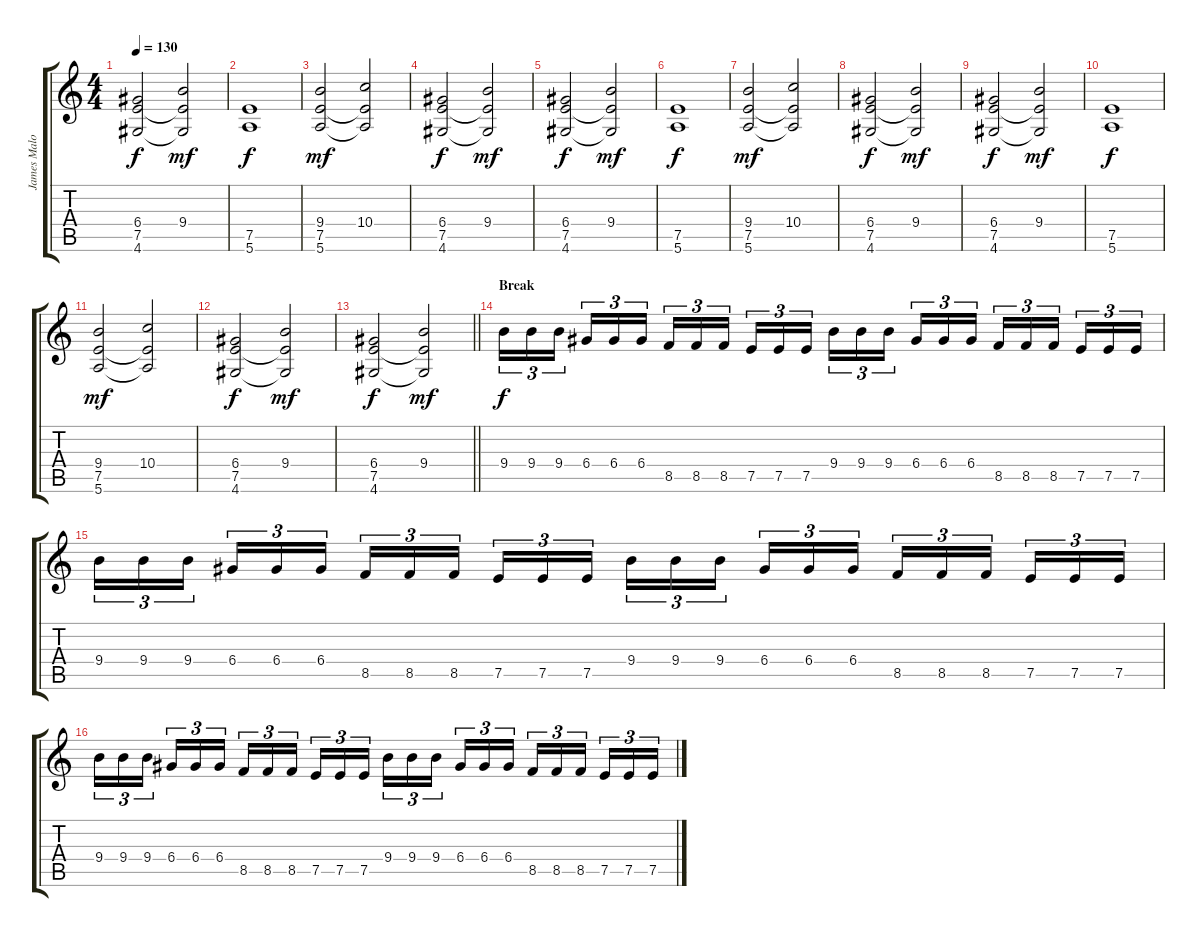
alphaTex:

\track ("James Malone Rhythm" "James Malo") {instrument distortionguitar}
\staff {score tabs}
\tuning (E4 B3 G3 D3 A2 E2) {hide}
\ts (4 4)
\tempo 130
\clef g2
\ks c
(6.4 7.5 4.6).2{dy f} (9.4 7.5{t} 4.6{t}).2{dy mf} |
(7.5 5.6).1{dy f} |
(9.4 7.5 5.6).2{dy mf} (10.4 7.5{t} 5.6{t}).2 |
(6.4 7.5 4.6).2{dy f} (9.4 7.5{t} 4.6{t}).2{dy mf} |
(6.4 7.5 4.6).2{dy f} (9.4 7.5{t} 4.6{t}).2{dy mf} |
(7.5 5.6).1{dy f} |
(9.4 7.5 5.6).2{dy mf} (10.4 7.5{t} 5.6{t}).2 |
(6.4 7.5 4.6).2{dy f} (9.4 7.5{t} 4.6{t}).2{dy mf} |
(6.4 7.5 4.6).2{dy f} (9.4 7.5{t} 4.6{t}).2{dy mf} |
(7.5 5.6).1{dy f} |
(9.4 7.5 5.6).2{dy mf} (10.4 7.5{t} 5.6{t}).2 |
(6.4 7.5 4.6).2{dy f} (9.4 7.5{t} 4.6{t}).2{dy mf} |
\barLineRight lightlight
(6.4 7.5 4.6).2{dy f} (9.4 7.5{t} 4.6{t}).2{dy mf} |
\section ("" "Break")
9.4.16{tu (3 2) dy f} 9.4.16{tu (3 2)} 9.4.16{tu (3 2) beam splitsecondary} 6.4.16{tu (3 2)} 6.4.16{tu (3 2)} 6.4.16{tu (3 2)} 8.5.16{tu (3 2)} 8.5.16{tu (3 2)} 8.5.16{tu (3 2) beam splitsecondary} 7.5.16{tu (3 2)} 7.5.16{tu (3 2)} 7.5.16{tu (3 2)} 9.4.16{tu (3 2)} 9.4.16{tu (3 2)} 9.4.16{tu (3 2) beam splitsecondary} 6.4.16{tu (3 2)} 6.4.16{tu (3 2)} 6.4.16{tu (3 2)} 8.5.16{tu (3 2)} 8.5.16{tu (3 2)} 8.5.16{tu (3 2) beam splitsecondary} 7.5.16{tu (3 2)} 7.5.16{tu (3 2)} 7.5.16{tu (3 2)} |
9.4.16{tu (3 2)} 9.4.16{tu (3 2)} 9.4.16{tu (3 2) beam splitsecondary} 6.4.16{tu (3 2)} 6.4.16{tu (3 2)} 6.4.16{tu (3 2)} 8.5.16{tu (3 2)} 8.5.16{tu (3 2)} 8.5.16{tu (3 2) beam splitsecondary} 7.5.16{tu (3 2)} 7.5.16{tu (3 2)} 7.5.16{tu (3 2)} 9.4.16{tu (3 2)} 9.4.16{tu (3 2)} 9.4.16{tu (3 2) beam splitsecondary} 6.4.16{tu (3 2)} 6.4.16{tu (3 2)} 6.4.16{tu (3 2)} 8.5.16{tu (3 2)} 8.5.16{tu (3 2)} 8.5.16{tu (3 2) beam splitsecondary} 7.5.16{tu (3 2)} 7.5.16{tu (3 2)} 7.5.16{tu (3 2)} |
9.4.16{tu (3 2)} 9.4.16{tu (3 2)} 9.4.16{tu (3 2) beam splitsecondary} 6.4.16{tu (3 2)} 6.4.16{tu (3 2)} 6.4.16{tu (3 2)} 8.5.16{tu (3 2)} 8.5.16{tu (3 2)} 8.5.16{tu (3 2) beam splitsecondary} 7.5.16{tu (3 2)} 7.5.16{tu (3 2)} 7.5.16{tu (3 2)} 9.4.16{tu (3 2)} 9.4.16{tu (3 2)} 9.4.16{tu (3 2) beam splitsecondary} 6.4.16{tu (3 2)} 6.4.16{tu (3 2)} 6.4.16{tu (3 2)} 8.5.16{tu (3 2)} 8.5.16{tu (3 2)} 8.5.16{tu (3 2) beam splitsecondary} 7.5.16{tu (3 2)} 7.5.16{tu (3 2)} 7.5.16{tu (3 2)}
